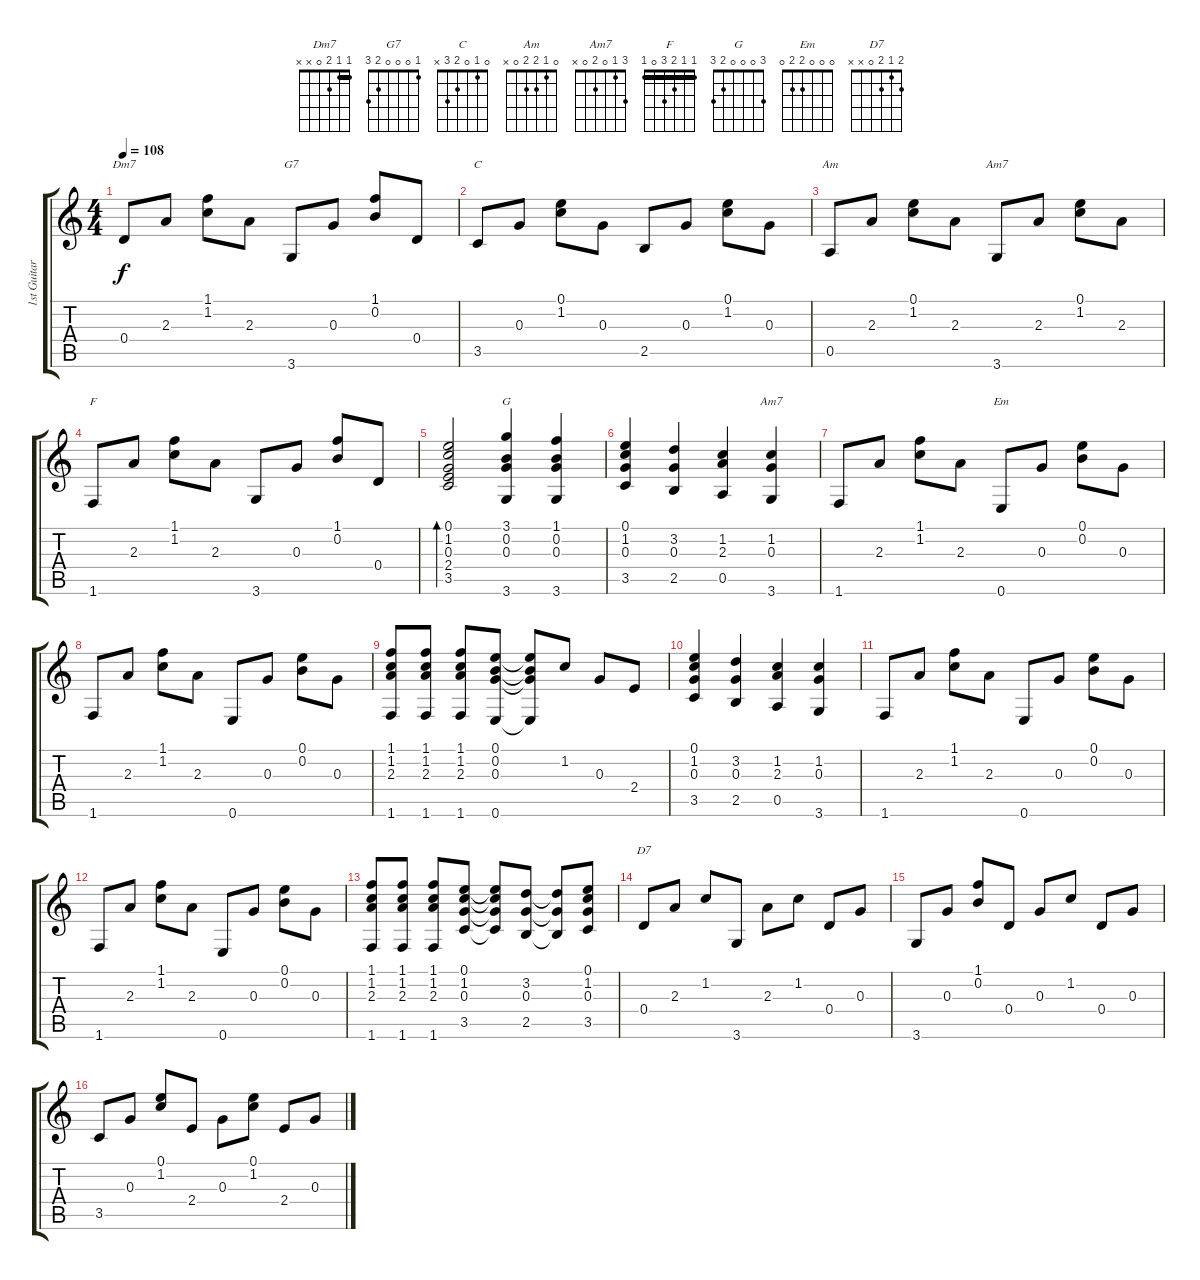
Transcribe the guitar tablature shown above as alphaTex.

\track ("1st Guitar" "1st Guitar") {instrument acousticguitarnylon}
\staff {score tabs}
\tuning (E4 B3 G3 D3 A2 E2) {hide}
\chord ("Dm7" 1 1 2 0 x x) {barre 1}
\chord ("G7" 1 0 0 0 2 3)
\chord ("C" 0 1 0 2 3 x)
\chord ("Am" 0 1 2 2 0 x)
\chord ("Am7" 0 1 0 2 0 x)
\chord ("F" 1 1 2 3 0 1) {barre 1}
\chord ("G" 3 0 0 0 2 3)
\chord ("Am7" 3 1 0 2 0 x)
\chord ("Em" 0 0 0 2 2 0)
\chord ("D7" 2 1 2 0 x x)
\ts (4 4)
\tempo 108
\clef g2
\ks c
0.4.8{ch "Dm7" dy f} 2.3.8 (1.1 1.2).8 2.3.8 3.6.8{ch "G7"} 0.3.8 (1.1 0.2).8 0.4.8 |
3.5.8{ch "C"} 0.3.8 (0.1 1.2).8 0.3.8 2.5.8 0.3.8 (0.1 1.2).8 0.3.8 |
0.5.8{ch "Am"} 2.3.8 (0.1 1.2).8 2.3.8 3.6.8{ch "Am7"} 2.3.8 (0.1 1.2).8 2.3.8 |
1.6.8{ch "F"} 2.3.8 (1.1 1.2).8 2.3.8 3.6.8 0.3.8 (1.1 0.2).8 0.4.8 |
(0.1 1.2 0.3 2.4 3.5).2{bd 120} (3.1 0.2 0.3 3.6).4{ch "G"} (1.1 0.2 0.3 3.6).4 |
(0.1 1.2 0.3 3.5).4 (3.2 0.3 2.5).4 (1.2 2.3 0.5).4 (1.2 0.3 3.6).4{ch "Am7"} |
1.6.8 2.3.8 (1.1 1.2).8 2.3.8 0.6.8{ch "Em"} 0.3.8 (0.1 0.2).8 0.3.8 |
1.6.8 2.3.8 (1.1 1.2).8 2.3.8 0.6.8 0.3.8 (0.1 0.2).8 0.3.8 |
(1.1 1.2 2.3 1.6).8 (1.1 1.2 2.3 1.6).8 (1.1 1.2 2.3 1.6).8 (0.1 0.2 0.3 0.6).8 (0.1{t} 0.2{t} 0.3{t} 0.6{t}).8 1.2.8 0.3.8 2.4.8 |
(0.1 1.2 0.3 3.5).4 (3.2 0.3 2.5).4 (1.2 2.3 0.5).4 (1.2 0.3 3.6).4 |
1.6.8 2.3.8 (1.1 1.2).8 2.3.8 0.6.8 0.3.8 (0.1 0.2).8 0.3.8 |
1.6.8 2.3.8 (1.1 1.2).8 2.3.8 0.6.8 0.3.8 (0.1 0.2).8 0.3.8 |
(1.1 1.2 2.3 1.6).8 (1.1 1.2 2.3 1.6).8 (1.1 1.2 2.3 1.6).8 (0.1 1.2 0.3 3.5).8 (0.1{t} 1.2{t} 0.3{t} 3.5{t}).8 (3.2 0.3 2.5).8 (3.2{t} 0.3{t} 2.5{t}).8 (0.1 1.2 0.3 3.5).8 |
0.4.8{ch "D7"} 2.3.8 1.2.8 3.6.8 2.3.8 1.2.8 0.4.8 0.3.8 |
3.6.8 0.3.8 (1.1 0.2).8 0.4.8 0.3.8 1.2.8 0.4.8 0.3.8 |
3.5.8 0.3.8 (0.1 1.2).8 2.4.8 0.3.8 (0.1 1.2).8 2.4.8 0.3.8
